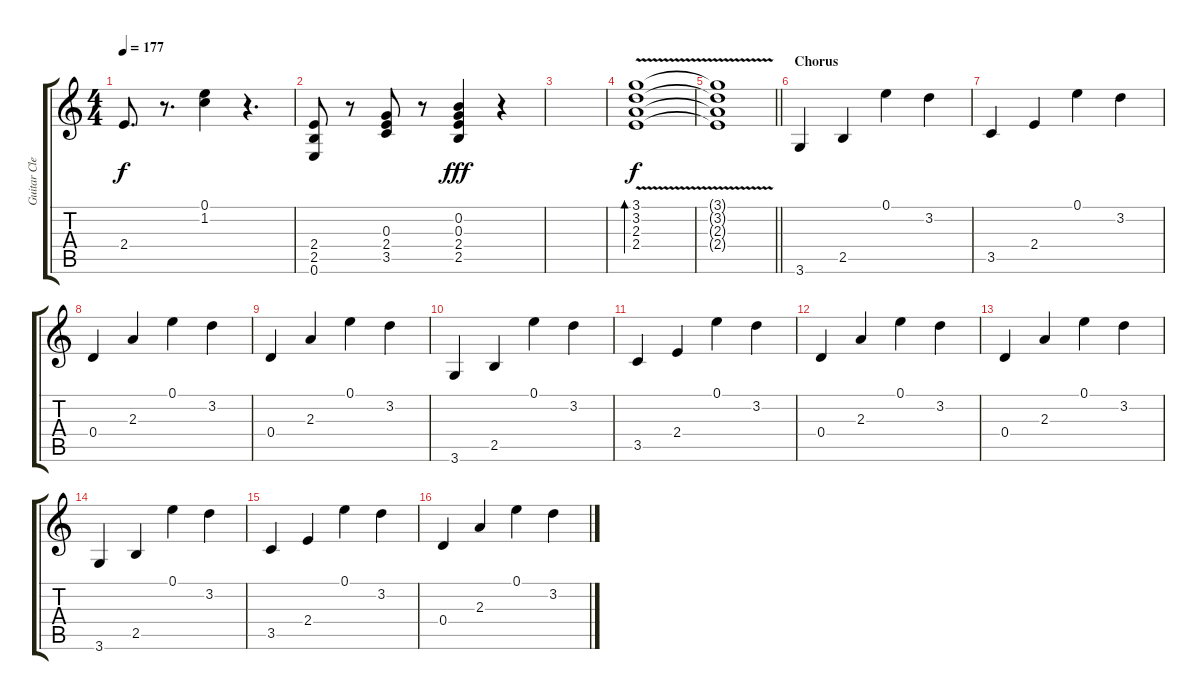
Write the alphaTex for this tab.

\track ("Guitar Clean" "Guitar Cle") {instrument electricguitarclean}
\staff {score tabs}
\tuning (E4 B3 G3 D3 A2 E2) {hide}
\ts (4 4)
\tempo 177
\clef g2
\ks c
2.4.8{d dy f} r.8{d} (0.1 1.2).4 r.4{d} |
(2.4 2.5 0.6).8 r.8 (0.3 2.4 3.5).8 r.8 (0.2 0.3 2.4 2.5).4{dy fff} r.4 |
|
(3.1 3.2 2.3{v} 2.4).1{bd 60 dy f} |
\barLineRight lightlight
(3.1{t} 3.2{t} 2.3{t} 2.4{t}).1 |
\section ("" "Chorus")
3.6.4{volume 16 instrument electricguitarclean} 2.5.4 0.1.4 3.2.4 |
3.5.4 2.4.4 0.1.4 3.2.4 |
0.4.4 2.3.4 0.1.4 3.2.4 |
0.4.4 2.3.4 0.1.4 3.2.4 |
3.6.4 2.5.4 0.1.4 3.2.4 |
3.5.4 2.4.4 0.1.4 3.2.4 |
0.4.4 2.3.4 0.1.4 3.2.4 |
0.4.4 2.3.4 0.1.4 3.2.4 |
3.6.4 2.5.4 0.1.4 3.2.4 |
3.5.4 2.4.4 0.1.4 3.2.4 |
0.4.4 2.3.4 0.1.4 3.2.4
